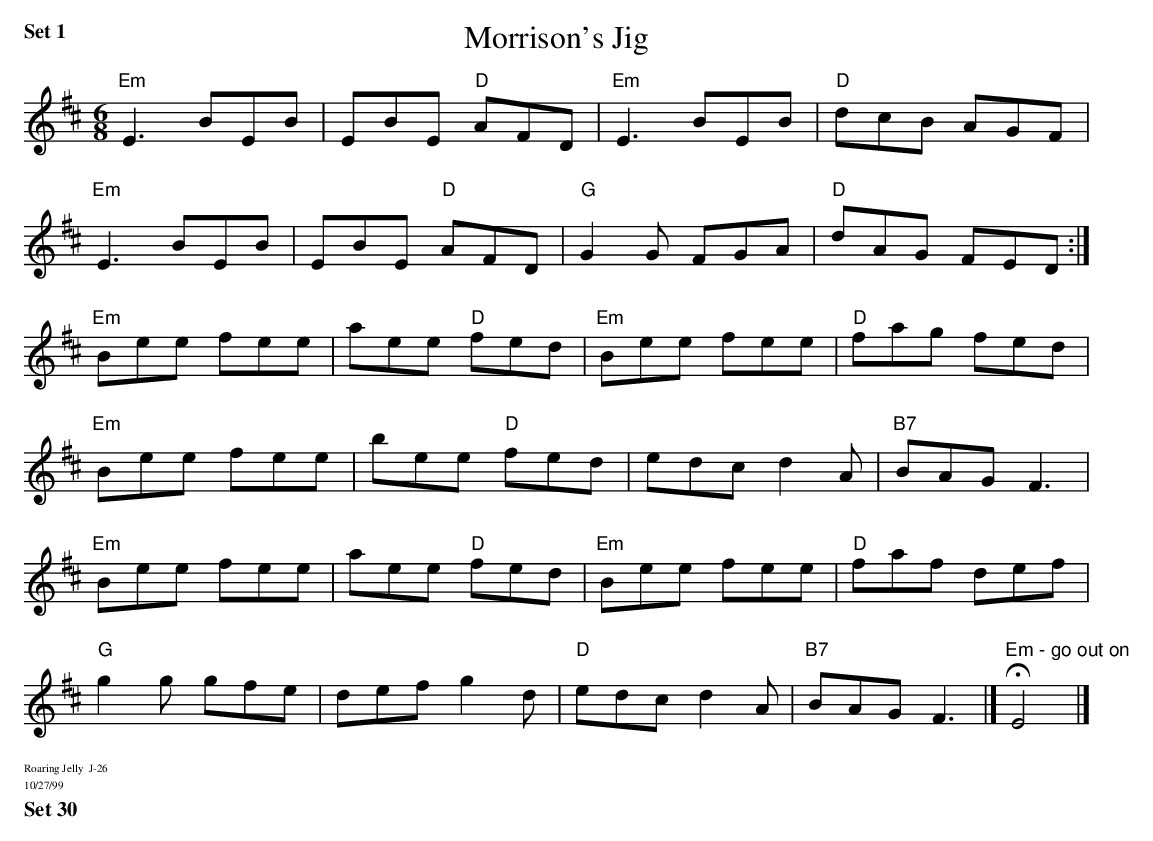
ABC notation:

X:1
T: Morrison's Jig
M: 6/8
K: Edor
"Em"E3 BEB| EBE "D"AFD| "Em"E3 BEB| "D"dcB AGF|
"Em"E3 BEB| EBE "D"AFD| "G"G2G FGA| "D"dAG FED :|
"Em"Bee fee| aee "D"fed| "Em"Bee fee| "D"fag fed|
"Em"Bee fee| bee "D"fed| edc d2A| "B7"BAG F3|
"Em"Bee fee| aee "D"fed| "Em"Bee fee| "D"faf def|
"G"g2g gfe| def g2d| "D"edc d2A| "B7"BAG F3|] "Em - go out on"HE4|]
%%text Roaring Jelly  J-26
%%text 10/27/99


%%textfont       Times-Bold 13.0
%%text Set 30
%%textfont       Times-Roman 7.0
$SmallLMargin
$SmallRMargin
